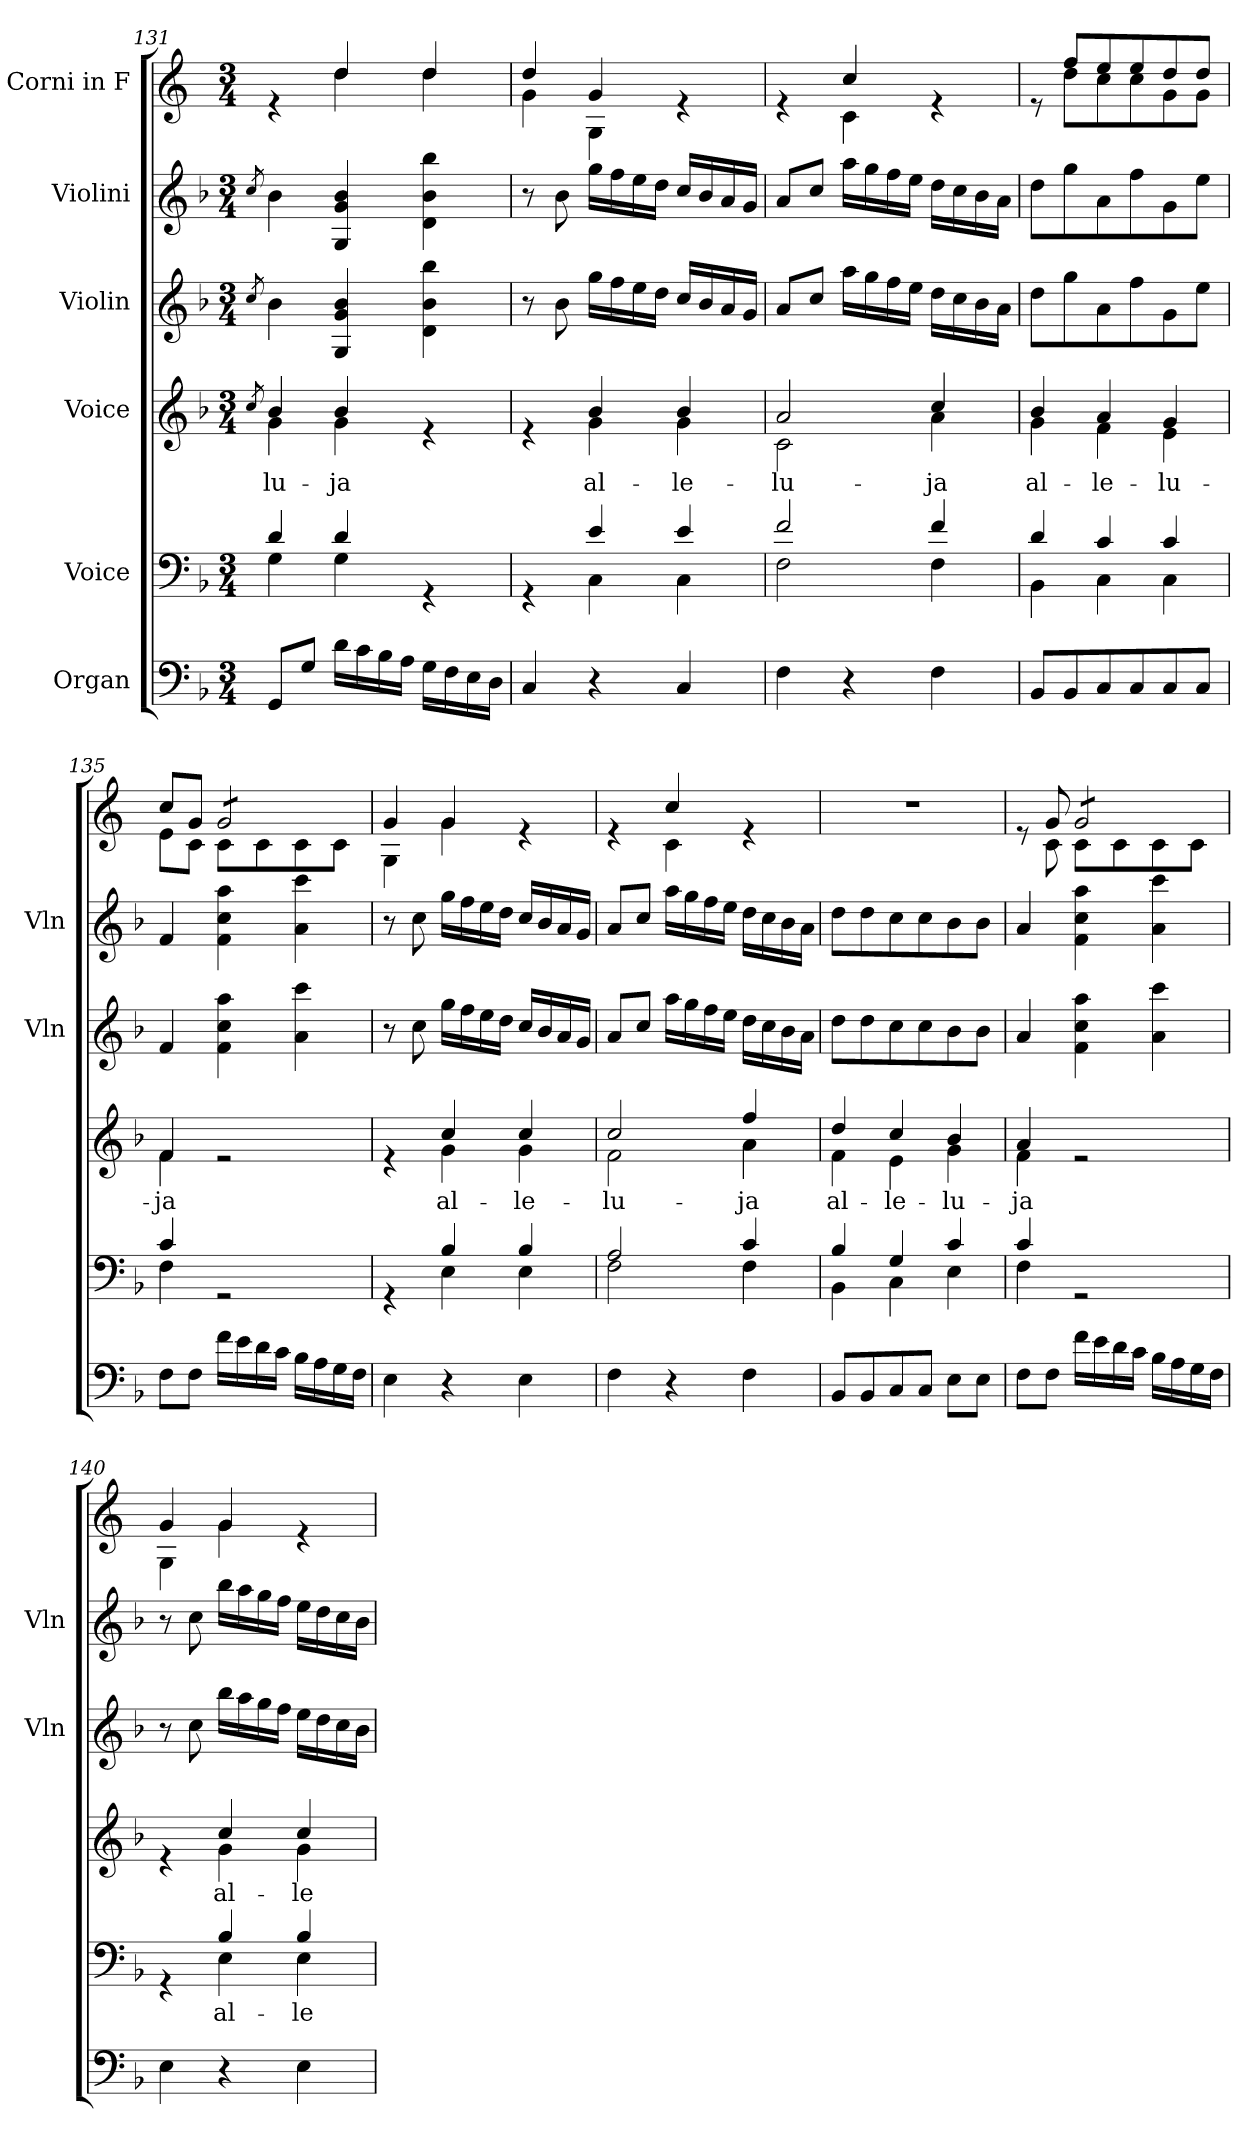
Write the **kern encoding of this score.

**kern	**kern	**text	**kern	**text	**kern	**kern	**kern
*part6	*part5	*part5	*part4	*part4	*part3	*part2	*part1
*staff6	*staff5	*staff5	*staff4	*staff4	*staff3	*staff2	*staff1
*I"Organ	*I"Voice	*	*I"Voice	*	*I"Violin	*I"Violini	*I"Corni in F
*	*	*	*	*	*I'Vln	*I'Vln	*
*clefF4	*clefF4	*	*clefG2	*	*clefG2	*clefG2	*clefG2
*	*	*	*	*	*	*	*ITrd4c7
*k[b-]	*k[b-]	*	*k[b-]	*	*k[b-]	*k[b-]	*k[b-]
*M3/4	*M3/4	*	*M3/4	*	*M3/4	*M3/4	*M3/4
=131	=131	=131	=131	=131	=131	=131	=131
.	.	.	8qcc/	.	8qcc/	8qcc/	.
*	*^	*	*	*	*	*	*
!	!	!	!	!	!LO:LY:b	!	!	!
*	*	*	*	*^	*	*	*	*^
8GG/L	4d/	4G\	.	4b-/	4g\	-lu-	4b-\	4b-\	4re	4ryy
8G/J	.	.	.	.	.	.	.	.	.	.
!	!	!	!	!	!	!LO:LY:b	!	!	!	!
16d\LL	4d/	4G\	.	4b-/	4g\	-ja	4G/ 4g/ 4b-/	4G/ 4g/ 4b-/	4g/	4g\
16c\	.	.	.	.	.	.	.	.	.	.
16B-\	.	.	.	.	.	.	.	.	.	.
16A\JJ	.	.	.	.	.	.	.	.	.	.
16G\LL	4rGG	4ryy	.	4re	4ryy	.	4d\ 4b-\ 4bb-\	4d\ 4b-\ 4bb-\	4g/	4g\
16F\	.	.	.	.	.	.	.	.	.	.
16E\	.	.	.	.	.	.	.	.	.	.
16D\JJ	.	.	.	.	.	.	.	.	.	.
!!LO:PB:g=z	!!
=132	=132	=132	=132	=132	=132	=132	=132	=132	=132	=132
4C/	4rGG	4ryy	.	4re	4ryy	.	8r	8r	4g/	4c\
.	.	.	.	.	.	.	8b-\	8b-\	.	.
!	!	!	!	!	!	!LO:LY:b	!	!	!	!
4r	4e/	4C\	.	4b-/	4g\	al-	16gg\LL	16gg\LL	4c/	4C\
.	.	.	.	.	.	.	16ff\	16ff\	.	.
.	.	.	.	.	.	.	16ee\	16ee\	.	.
.	.	.	.	.	.	.	16dd\JJ	16dd\JJ	.	.
!	!	!	!	!	!	!LO:LY:b	!	!	!	!
4C/	4e/	4C\	.	4b-/	4g\	-le-	16cc/LL	16cc/LL	4re	4ryy
.	.	.	.	.	.	.	16b-/	16b-/	.	.
.	.	.	.	.	.	.	16a/	16a/	.	.
.	.	.	.	.	.	.	16g/JJ	16g/JJ	.	.
=133	=133	=133	=133	=133	=133	=133	=133	=133	=133	=133
!	!	!	!	!	!	!LO:LY:b	!	!	!	!
4F\	2f/	2F\	.	2a/	2c\	-lu-	8a/L	8a/L	4re	4ryy
.	.	.	.	.	.	.	8cc/J	8cc/J	.	.
4r	.	.	.	.	.	.	16aa\LL	16aa\LL	4f/	4F\
.	.	.	.	.	.	.	16gg\	16gg\	.	.
.	.	.	.	.	.	.	16ff\	16ff\	.	.
.	.	.	.	.	.	.	16ee\JJ	16ee\JJ	.	.
!	!	!	!	!	!	!LO:LY:b	!	!	!	!
4F\	4f/	4F\	.	4cc/	4a\	-ja	16dd\LL	16dd\LL	4re	4ryy
.	.	.	.	.	.	.	16cc\	16cc\	.	.
.	.	.	.	.	.	.	16b-\	16b-\	.	.
.	.	.	.	.	.	.	16a\JJ	16a\JJ	.	.
=134	=134	=134	=134	=134	=134	=134	=134	=134	=134	=134
!	!	!	!	!	!	!LO:LY:b	!	!	!	!
8BB-/L	4d/	4BB-\	.	4b-/	4g\	al-	8dd\L	8dd\L	8re	8ryy
8BB-/	.	.	.	.	.	.	8gg\	8gg\	8b-/L	8g\L
!	!	!	!	!	!	!LO:LY:b	!	!	!	!
8C/	4c/	4C\	.	4a/	4f\	-le-	8a\	8a\	8a/	8f\
8C/	.	.	.	.	.	.	8ff\	8ff\	8a/	8f\
!	!	!	!	!	!	!LO:LY:b	!	!	!	!
8C/	4c/	4C\	.	4g/	4e\	-lu-	8g\	8g\	8g/	8c\
8C/J	.	.	.	.	.	.	8ee\J	8ee\J	8g/J	8c\J
=135	=135	=135	=135	=135	=135	=135	=135	=135	=135	=135
!	!	!	!	!	!	!LO:LY:b	!	!	!	!
8F\L	4c/	4F\	.	4f/	4f\	-ja	4f/	4f/	8f/L	8A\L
8F\J	.	.	.	.	.	.	.	.	8c/J	8F\J
*	*	*	*	*	*	*	*	*	*tremolo	*
16f\LL	2rGG	2ryy	.	2re	2ryy	.	4f\ 4cc\ 4aa\	4f\ 4cc\ 4aa\	8c/L	8F\L
16e\	.	.	.	.	.	.	.	.	.	.
16d\	.	.	.	.	.	.	.	.	8c/	8F\
16c\JJ	.	.	.	.	.	.	.	.	.	.
16B-\LL	.	.	.	.	.	.	4a\ 4ccc\	4a\ 4ccc\	8c/	8F\
16A\	.	.	.	.	.	.	.	.	.	.
16G\	.	.	.	.	.	.	.	.	8c/J	8F\J
*	*	*	*	*	*	*	*	*	*Xtremolo	*
16F\JJ	.	.	.	.	.	.	.	.	.	.
=136	=136	=136	=136	=136	=136	=136	=136	=136	=136	=136
4E\	4rGG	4ryy	.	4re	4ryy	.	8r	8r	4c/	4C\
.	.	.	.	.	.	.	8cc\	8cc\	.	.
!	!	!	!	!	!	!LO:LY:b	!	!	!	!
4r	4B-/	4E\	.	4cc/	4g\	al-	16gg\LL	16gg\LL	4c/	4c\
.	.	.	.	.	.	.	16ff\	16ff\	.	.
.	.	.	.	.	.	.	16ee\	16ee\	.	.
.	.	.	.	.	.	.	16dd\JJ	16dd\JJ	.	.
!	!	!	!	!	!	!LO:LY:b	!	!	!	!
4E\	4B-/	4E\	.	4cc/	4g\	-le-	16cc/LL	16cc/LL	4re	4ryy
.	.	.	.	.	.	.	16b-/	16b-/	.	.
.	.	.	.	.	.	.	16a/	16a/	.	.
.	.	.	.	.	.	.	16g/JJ	16g/JJ	.	.
!!LO:LB:g=z	!!
=137	=137	=137	=137	=137	=137	=137	=137	=137	=137	=137
!	!	!	!	!	!	!LO:LY:b	!	!	!	!
4F\	2A/	2F\	.	2cc/	2f\	-lu-	8a/L	8a/L	4re	4ryy
.	.	.	.	.	.	.	8cc/J	8cc/J	.	.
4r	.	.	.	.	.	.	16aa\LL	16aa\LL	4f/	4F\
.	.	.	.	.	.	.	16gg\	16gg\	.	.
.	.	.	.	.	.	.	16ff\	16ff\	.	.
.	.	.	.	.	.	.	16ee\JJ	16ee\JJ	.	.
!	!	!	!	!	!	!LO:LY:b	!	!	!	!
4F\	4c/	4F\	.	4ff/	4a\	-ja	16dd\LL	16dd\LL	4re	4ryy
.	.	.	.	.	.	.	16cc\	16cc\	.	.
.	.	.	.	.	.	.	16b-\	16b-\	.	.
.	.	.	.	.	.	.	16a\JJ	16a\JJ	.	.
*	*	*	*	*	*	*	*	*	*v	*v
=138	=138	=138	=138	=138	=138	=138	=138	=138	=138
!	!	!	!	!	!	!LO:LY:b	!	!	!
8BB-/L	4B-/	4BB-\	.	4dd/	4f\	al-	8dd\L	8dd\L	2.r
8BB-/	.	.	.	.	.	.	8dd\	8dd\	.
!	!	!	!	!	!	!LO:LY:b	!	!	!
8C/	4G/	4C\	.	4cc/	4e\	-le-	8cc\	8cc\	.
8C/J	.	.	.	.	.	.	8cc\	8cc\	.
!	!	!	!	!	!	!LO:LY:b	!	!	!
8E\L	4c/	4E\	.	4b-/	4g\	-lu-	8b-\	8b-\	.
8E\J	.	.	.	.	.	.	8b-\J	8b-\J	.
=139	=139	=139	=139	=139	=139	=139	=139	=139	=139
!	!	!	!	!	!	!LO:LY:b	!	!	!
*	*	*	*	*	*	*	*	*	*^
8F\L	4c/	4F\	.	4a/	4f\	-ja	4a/	4a/	8re	8ryy
8F\J	.	.	.	.	.	.	.	.	8c/	8F\
*	*	*	*	*	*	*	*	*	*tremolo	*
16f\LL	2rGG	2ryy	.	2re	2ryy	.	4f\ 4cc\ 4aa\	4f\ 4cc\ 4aa\	8c/L	8F\L
16e\	.	.	.	.	.	.	.	.	.	.
16d\	.	.	.	.	.	.	.	.	8c/	8F\
16c\JJ	.	.	.	.	.	.	.	.	.	.
16B-\LL	.	.	.	.	.	.	4a\ 4ccc\	4a\ 4ccc\	8c/	8F\
16A\	.	.	.	.	.	.	.	.	.	.
16G\	.	.	.	.	.	.	.	.	8c/J	8F\J
*	*	*	*	*	*	*	*	*	*Xtremolo	*
16F\JJ	.	.	.	.	.	.	.	.	.	.
=140	=140	=140	=140	=140	=140	=140	=140	=140	=140	=140
4E\	4rGG	4ryy	.	4re	4ryy	.	8r	8r	4c/	4C\
.	.	.	.	.	.	.	8cc\	8cc\	.	.
!	!	!	!LO:LY:b	!	!	!LO:LY:b	!	!	!	!
!	!	!	!	!	!	!LO:LY:b	!	!	!	!
4r	4B-/	4E\	al-	4cc/	4g\	al-	16bb-\LL	16bb-\LL	4c/	4c\
.	.	.	.	.	.	.	16aa\	16aa\	.	.
.	.	.	.	.	.	.	16gg\	16gg\	.	.
.	.	.	.	.	.	.	16ff\JJ	16ff\JJ	.	.
!	!	!	!LO:LY:b	!	!	!LO:LY:b	!	!	!	!
!	!	!	!	!	!	!LO:LY:b	!	!	!	!
4E\	4B-/	4E\	-le-	4cc/	4g\	-le-	16ee\LL	16ee\LL	4re	4ryy
.	.	.	.	.	.	.	16dd\	16dd\	.	.
.	.	.	.	.	.	.	16cc\	16cc\	.	.
.	.	.	.	.	.	.	16b-\JJ	16b-\JJ	.	.
*	*v	*v	*	*	*	*	*	*	*v	*v
*	*	*	*v	*v	*	*	*	*
=	=	=	=	=	=	=	=
*-	*-	*-	*-	*-	*-	*-	*-
